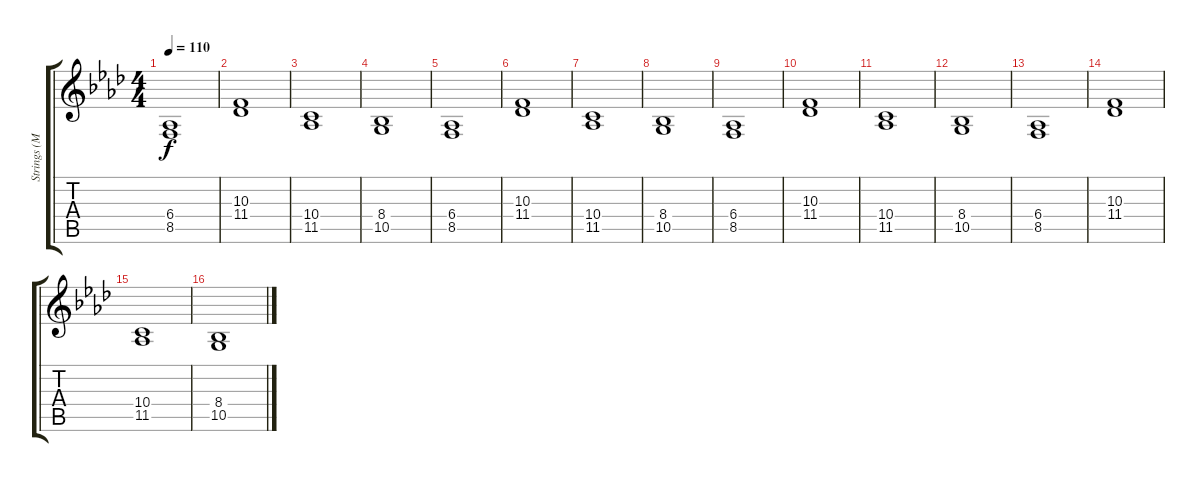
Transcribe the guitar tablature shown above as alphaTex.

\track ("Strings (Mid Keys)" "Strings (M") {instrument stringensemble1}
\staff {score tabs}
\tuning (E4 B3 G3 D3 A2 E2) {hide}
\ts (4 4)
\tempo 110
\clef g2
\ks fminor
(6.4 8.5).1{dy f} |
(10.3 11.4).1 |
(10.4 11.5).1 |
(8.4 10.5).1 |
(6.4 8.5).1 |
(10.3 11.4).1 |
(10.4 11.5).1 |
(8.4 10.5).1 |
(6.4 8.5).1 |
(10.3 11.4).1 |
(10.4 11.5).1 |
(8.4 10.5).1 |
(6.4 8.5).1 |
(10.3 11.4).1 |
(10.4 11.5).1 |
(8.4 10.5).1
